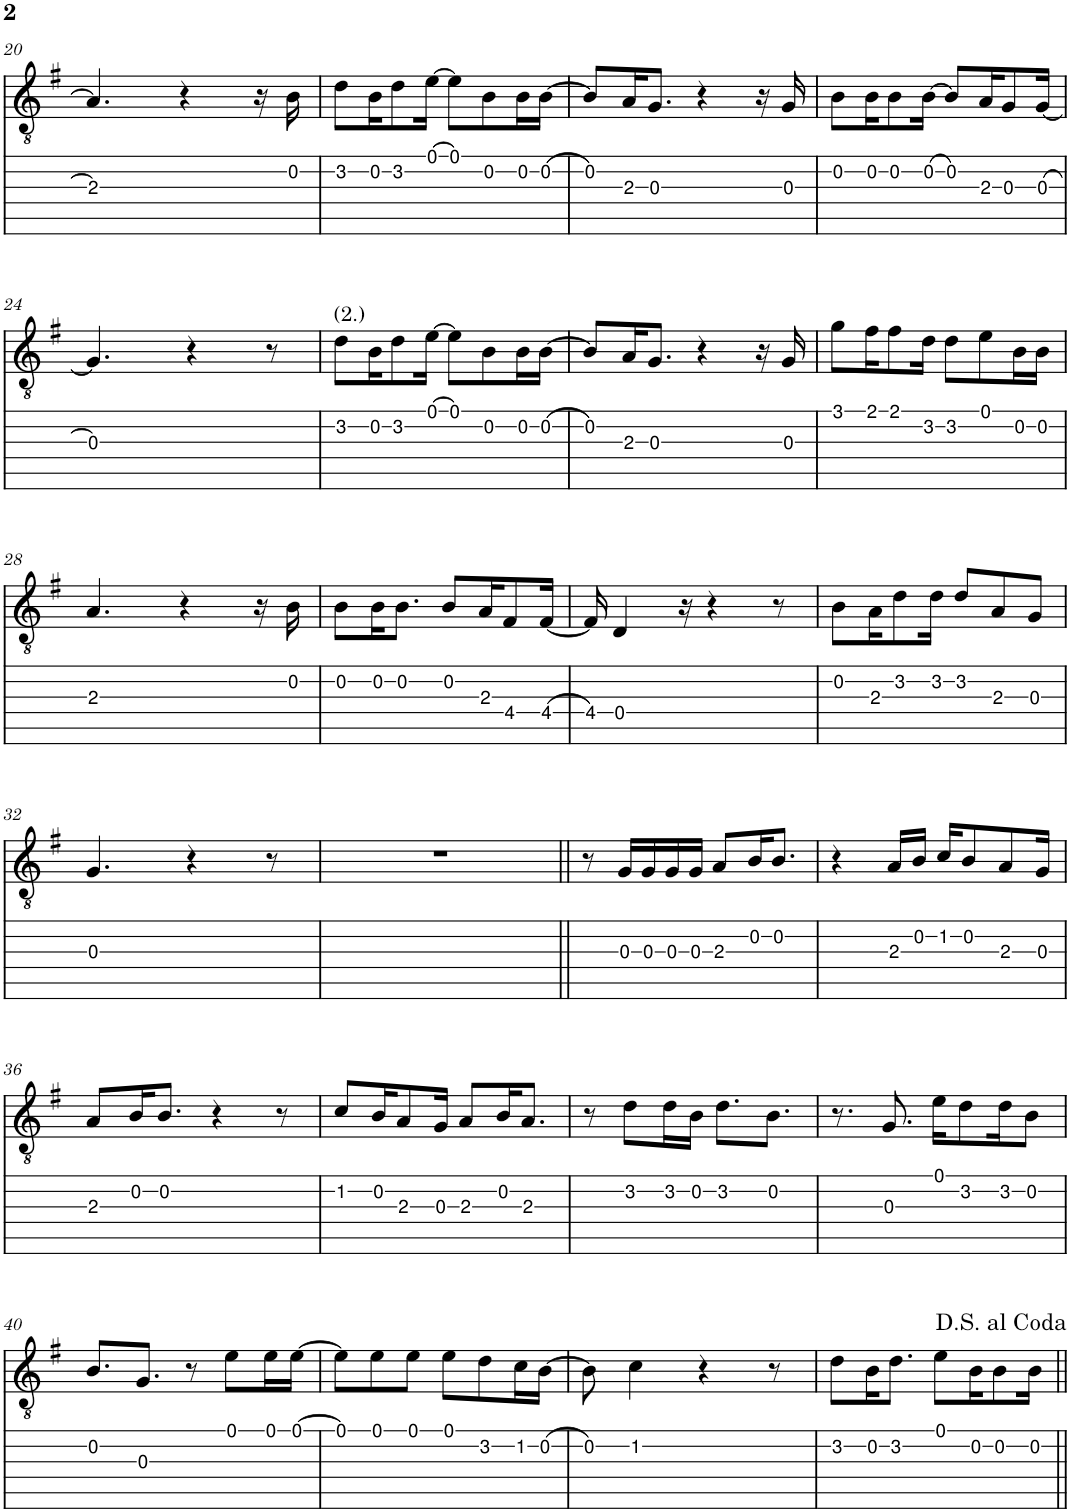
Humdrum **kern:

**kern	**kern
*part1	*part1
*staff2	*staff1
*I"Guitar	*
*I'Guit.	*
!!LO:PB:g=z
*	*clefGv2
*k[f#]	*k[f#]
*M6/8	*M6/8
=20	=20
4.A]	4.A/]
4r	4r
16r	16r
16B	16B\
=21	=21
8dL	8d\L
16BK	16B\K
8d	8d\
[16eJk	[16e\Jk
8eL]	8e\L]
8B	8B\
16BL	16B\L
[16BJJ	[16B\JJ
=22	=22
8BL]	8B/L]
16AK	16A/K
8.GJ	8.G/J
4r	4r
16r	16r
16G	16G/
=23	=23
8BL	8B\L
16BK	16B\K
8B	8B\
[16BJk	[16B\Jk
8BL]	8B/L]
16AK	16A/K
8G	8G/
[16GJk	[16G/Jk
!!LO:LB:g=z
=24	=24
4.G]	4.G/]
4r	4r
8r	8r
=25	=25
!	!LO:TX:a:t=(2.)
8dL	8d\L
16BK	16B\K
8d	8d\
[16eJk	[16e\Jk
8eL]	8e\L]
8B	8B\
16BL	16B\L
[16BJJ	[16B\JJ
=26	=26
8BL]	8B/L]
16AK	16A/K
8.GJ	8.G/J
4r	4r
16r	16r
16G	16G/
=27	=27
8gL	8g\L
16f#K	16f#\K
8f#	8f#\
16dJk	16d\Jk
8dL	8d\L
8e	8e\
16BL	16B\L
16BJJ	16B\JJ
!!LO:LB:g=z
=28	=28
4.A	4.A/
4r	4r
16r	16r
16B	16B\
=29	=29
8BL	8B\L
16BK	16B\K
8.BJ	8.B\J
8BL	8B/L
16AK	16A/K
8F#	8F#/
[16F#Jk	[16F#/Jk
=30	=30
16F#]	16F#/]
4D	4D/
16r	16r
4r	4r
8r	8r
=31	=31
8BL	8B\L
16AK	16A\K
8d	8d\
16dJk	16d\Jk
8dL	8d/L
8A	8A/
8GJ	8G/J
!!LO:LB:g=z
=32	=32
4.G	4.G/
4r	4r
8r	8r
=33	=33
2.r	2.r
=34||	=34||
8r	8r
16GLL	16G/LL
16G	16G/
16G	16G/
16GJJ	16G/JJ
8AL	8A/L
16BK	16B/K
8.BJ	8.B/J
=35	=35
4r	4r
16ALL	16A/LL
16BJJ	16B/JJ
16cKL	16c/KL
8B	8B/
8A	8A/
16GJk	16G/Jk
!!LO:LB:g=z
=36	=36
8AL	8A/L
16BK	16B/K
8.BJ	8.B/J
4r	4r
8r	8r
=37	=37
8cL	8c/L
16BK	16B/K
8A	8A/
16GJk	16G/Jk
8AL	8A/L
16BK	16B/K
8.AJ	8.A/J
=38	=38
8r	8r
8dL	8d\L
16dL	16d\L
16BJJ	16B\JJ
8.dL	8.d\L
8.BJ	8.B\J
=39	=39
8.r	8.r
8.G	8.G/
16eKL	16e\KL
8d	8d\
16dK	16d\K
8BJ	8B\J
!!LO:LB:g=z
=40	=40
8.BL	8.B/L
8.GJ	8.G/J
8r	8r
8eL	8e\L
16eL	16e\L
[16eJJ	[16e\JJ
=41	=41
8eL]	8e\L]
8e	8e\
8eJ	8e\J
8eL	8e\L
8d	8d\
16cL	16c\L
[16BJJ	[16B\JJ
=42	=42
8B]	8B\]
4c	4c\
4r	4r
8r	8r
=43	=43
8dL	8d\L
16BK	16B\K
8.dJ	8.d\J
8eL	8e\L
16BK	16B\K
8B	8B\
16BJk	16B\Jk
=||	=||
*-	*-
